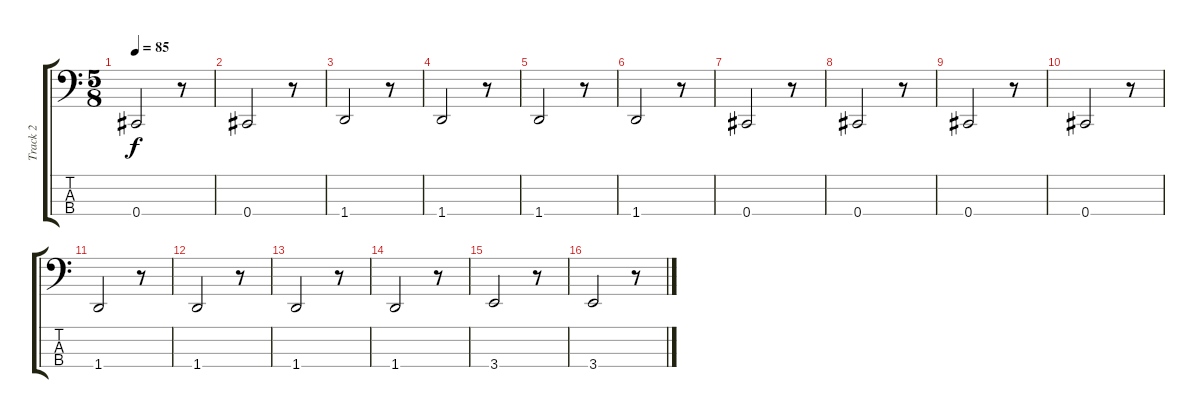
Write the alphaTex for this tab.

\track ("Track 2" "Track 2") {instrument electricbassfinger}
\staff {score tabs}
\tuning (E2 B1 Gb1 Db1) {hide}
\ts (5 8)
\tempo 85
\clef f4
\ks c
0.4.2{dy f} r.8 |
0.4.2 r.8 |
1.4.2 r.8 |
1.4.2 r.8 |
1.4.2 r.8 |
1.4.2 r.8 |
0.4.2 r.8 |
0.4.2 r.8 |
0.4.2 r.8 |
0.4.2 r.8 |
1.4.2 r.8 |
1.4.2 r.8 |
1.4.2 r.8 |
1.4.2 r.8 |
3.4.2 r.8 |
3.4.2 r.8
